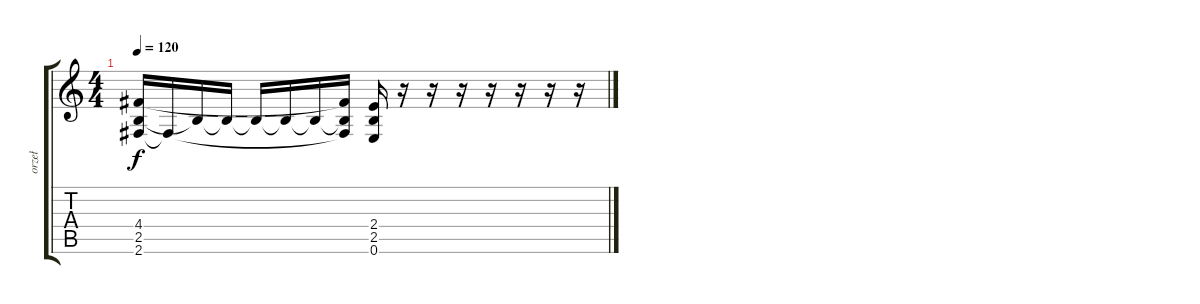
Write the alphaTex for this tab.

\track ("orzeł" "orzeł") {instrument overdrivenguitar}
\staff {score tabs}
\tuning (E4 B3 G3 D3 A2 E2) {hide}
\ts (4 4)
\tempo 120
\clef g2
\ks c
(4.4{t} 2.5{t} 2.6{t}).16{dy f} 2.6{t}.16 2.5{t}.16 2.5{t}.16 2.5{t}.16 2.5{t}.16 2.5{t}.16 (4.4{t} 2.5{t} 2.6{t}).16 (2.4 2.5 0.6).16 r.16 r.16 r.16 r.16 r.16 r.16 r.16
